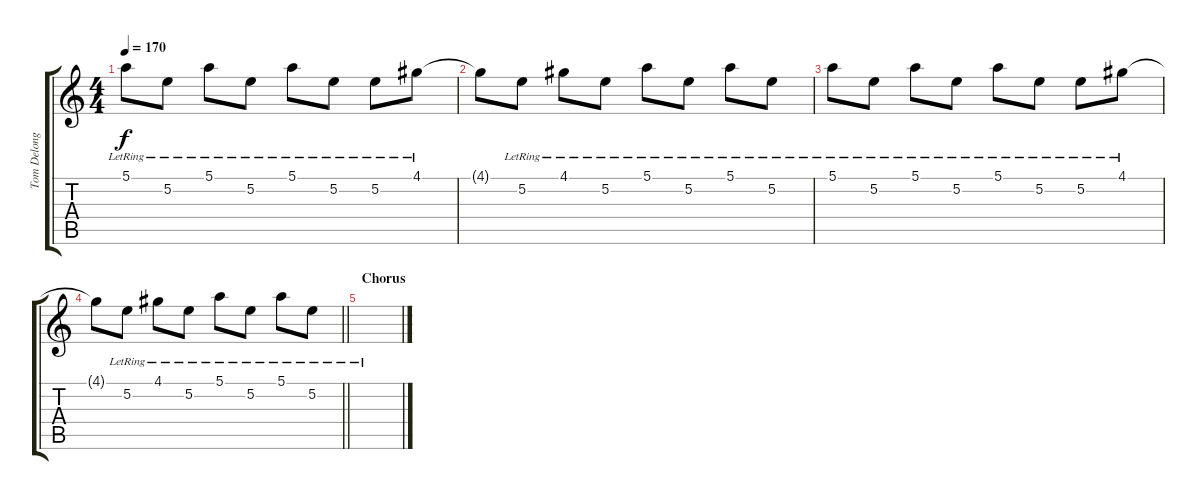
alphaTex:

\track ("Tom Delonge - Guitar" "Tom Delong") {instrument electricguitarclean}
\staff {score tabs}
\tuning (E4 B3 G3 D3 A2 E2) {hide}
\ts (4 4)
\tempo 170
\clef g2
\ks c
5.1{lr}.8{dy f} 5.2{lr}.8 5.1{lr}.8 5.2{lr}.8 5.1{lr}.8 5.2{lr}.8 5.2{lr}.8 4.1{lr}.8 |
4.1{t}.8 5.2{lr}.8 4.1{lr}.8 5.2{lr}.8 5.1{lr}.8 5.2{lr}.8 5.1{lr}.8 5.2{lr}.8 |
5.1{lr}.8 5.2{lr}.8 5.1{lr}.8 5.2{lr}.8 5.1{lr}.8 5.2{lr}.8 5.2{lr}.8 4.1{lr}.8 |
\barLineRight lightlight
4.1{t}.8 5.2{lr}.8 4.1{lr}.8 5.2{lr}.8 5.1{lr}.8 5.2{lr}.8 5.1{lr}.8 5.2{lr}.8 |
\section ("" "Chorus")
